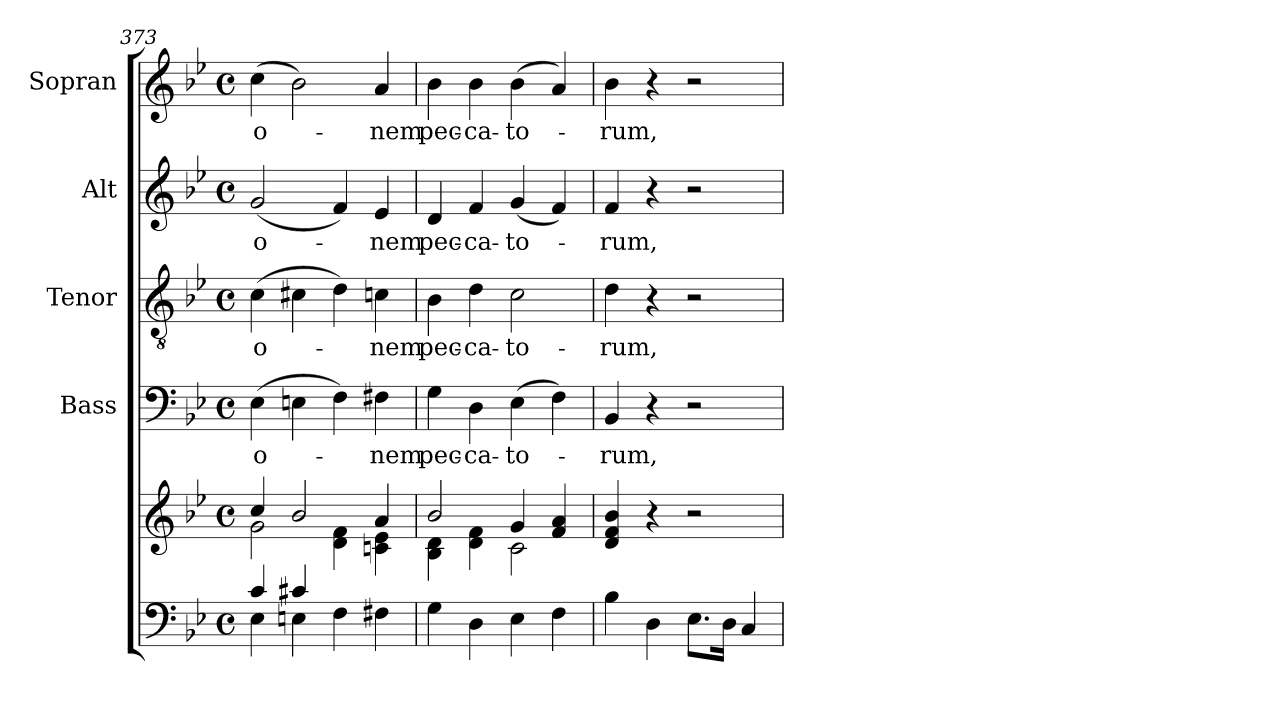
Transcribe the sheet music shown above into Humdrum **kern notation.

**kern	**kern	**kern	**text	**kern	**text	**kern	**text	**kern	**text
*part5	*part5	*part4	*part4	*part3	*part3	*part2	*part2	*part1	*part1
*staff6	*staff5	*staff4	*staff4	*staff3	*staff3	*staff2	*staff2	*staff1	*staff1
*	*	*I"Bass	*	*I"Tenor	*	*I"Alt	*	*I"Sopran	*
*	*	*I'B.	*	*I'T.	*	*I'A.	*	*I'S.	*
!!LO:PB:g=z
*clefF4	*clefG2	*clefF4	*	*clefGv2	*	*clefG2	*	*clefG2	*
*k[b-e-]	*k[b-e-]	*k[b-e-]	*	*k[b-e-]	*	*k[b-e-]	*	*k[b-e-]	*
*B-:	*B-:	*B-:	*	*B-:	*	*B-:	*	*B-:	*
*M4/4	*M4/4	*M4/4	*	*M4/4	*	*M4/4	*	*M4/4	*
*met(c)	*met(c)	*met(c)	*	*met(c)	*	*met(c)	*	*met(c)	*
=373	=373	=373	=373	=373	=373	=373	=373	=373	=373
*^	*^	*	*	*	*	*	*	*	*
!	!	!	!	!	!LO:LY:b	!	!LO:LY:b	!	!LO:LY:b	!	!LO:LY:b
4c/	4E-\	4cc/	2g\	(>4E-\	-o-	(>4c\	-o-	(<2g/	-o-	(>4cc\	-o-
4c#X/	4En\	2b-/	.	4En\	.	4c#X\	.	.	.	2b-\)	.
2ryy	4F\	.	4d\ 4f\	4F\)	.	4d\)	.	4f/)	.	.	.
!	!	!	!	!	!LO:LY:b	!	!LO:LY:b	!	!LO:LY:b	!	!LO:LY:b
.	4F#X\	4a/	4cn\ 4e-\	4F#X\	-nem	4cn\	-nem	4e-/	-nem	4a/	-nem
=374	=374	=374	=374	=374	=374	=374	=374	=374	=374	=374	=374
!	!	!	!	!	!LO:LY:b	!	!LO:LY:b	!	!LO:LY:b	!	!LO:LY:b
*v	*v	*	*	*	*	*	*	*	*	*	*
4G\	2b-/	4B-\ 4d\	4G\	pec-	4B-\	pec-	4d/	pec-	4b-\	pec-
!	!	!	!	!LO:LY:b	!	!LO:LY:b	!	!LO:LY:b	!	!LO:LY:b
4D\	.	4d\ 4f\	4D\	-ca-	4d\	-ca-	4f/	-ca-	4b-\	-ca-
!	!	!	!	!LO:LY:b	!	!LO:LY:b	!	!LO:LY:b	!	!LO:LY:b
4E-\	4g/	2c\	(>4E-\	-to-	2c\	-to-	(<4g/	-to-	(>4b-\	-to-
4F\	4f/ 4a/	.	4F\)	.	.	.	4f/)	.	4a/)	.
*	*v	*v	*	*	*	*	*	*	*	*
=375	=375	=375	=375	=375	=375	=375	=375	=375	=375
!	!	!	!LO:LY:b	!	!LO:LY:b	!	!LO:LY:b	!	!LO:LY:b
4B-\	4d/ 4f/ 4b-/	4BB-/	-rum,	4d\	-rum,	4f/	-rum,	4b-\	-rum,
4D\	4r	4r	.	4r	.	4r	.	4r	.
8.E-\L	2r	2r	.	2r	.	2r	.	2r	.
16D\Jk	.	.	.	.	.	.	.	.	.
4C/	.	.	.	.	.	.	.	.	.
=	=	=	=	=	=	=	=	=	=
*-	*-	*-	*-	*-	*-	*-	*-	*-	*-
